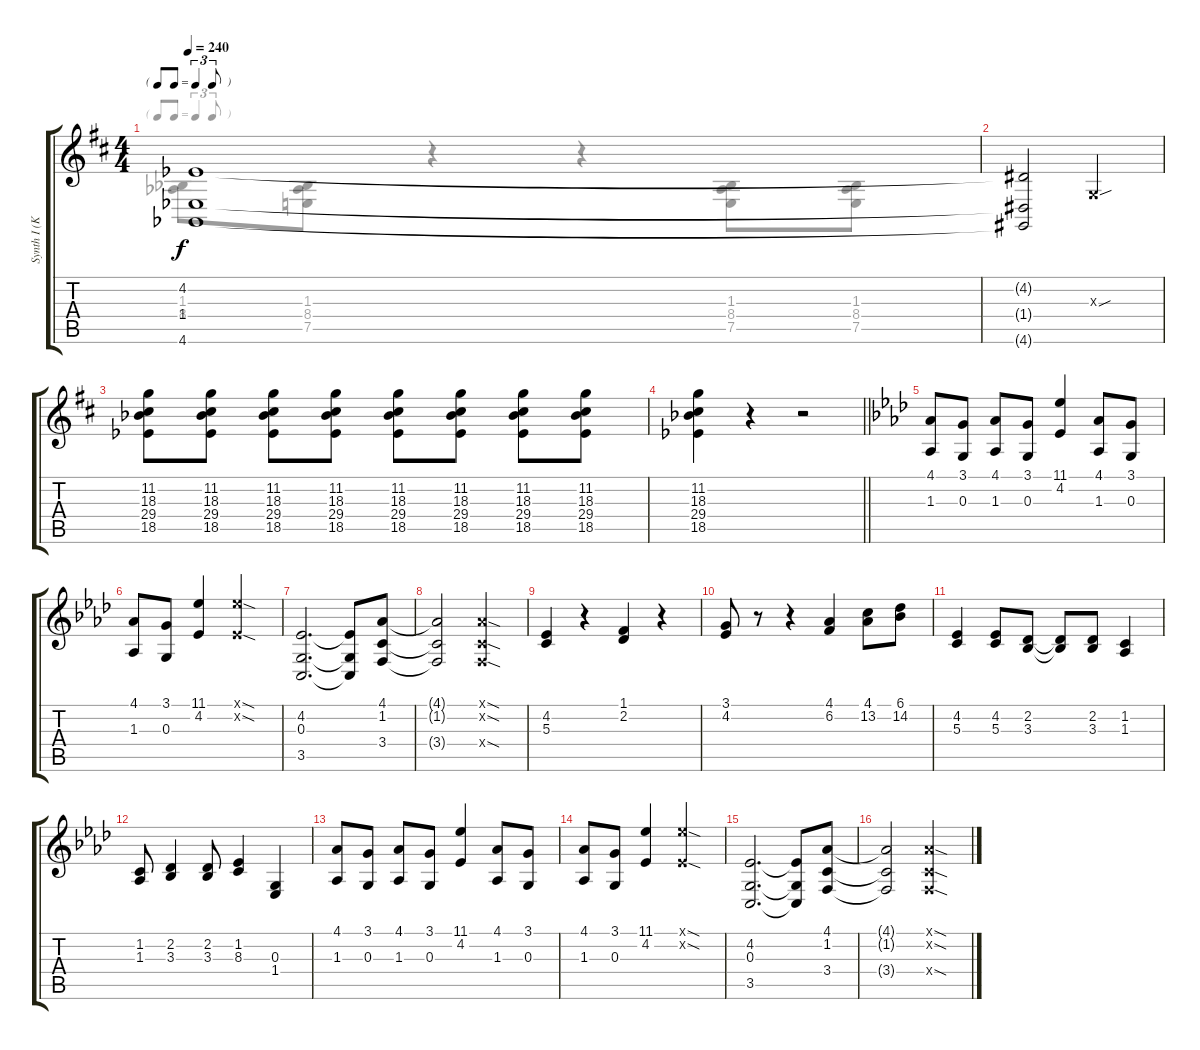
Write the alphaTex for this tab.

\track ("Synth I (Kotobuki Tsumugi)" "Synth I (K") {instrument drawbarorgan}
\staff {score tabs}
\tuning (E4 B3 G3 D3 A2 E2) {hide}
\voice
\ts (4 4)
\tf triplet8th
\tempo 240
\clef g2
\ks d
(4.2{acc b} 1.4{acc b} 4.6{acc b}).1{dy f} |
(4.2{t} 1.4{t} 4.6{t}).2 0.3{sou x}.2 |
(11.2{acc b} 18.3 29.4 18.5{acc b}).8{volume 8} (11.2{acc b} 18.3 29.4 18.5{acc b}).8 (11.2{acc b} 18.3 29.4 18.5{acc b}).8 (11.2{acc b} 18.3 29.4 18.5{acc b}).8 (11.2{acc b} 18.3 29.4 18.5{acc b}).8 (11.2{acc b} 18.3 29.4 18.5{acc b}).8 (11.2{acc b} 18.3 29.4 18.5{acc b}).8 (11.2{acc b} 18.3 29.4 18.5{acc b}).8 |
\barLineRight lightlight
(11.2{acc b} 18.3 29.4 18.5{acc b}).4 r.4 r.2 |
\ks ab
(4.1 1.3).8{volume 10} (3.1 0.3).8 (4.1 1.3).8 (3.1 0.3).8 (11.1 4.2).4 (4.1 1.3).8 (3.1 0.3).8 |
(4.1 1.3).8 (3.1 0.3).8 (11.1 4.2).4 (11.1{sod x} 4.2{sod x}).2 |
(4.2 0.3 3.5).2{d} (4.2{t} 0.3{t} 3.5{t}).8 (4.1 1.2 3.4).8 |
(4.1{t} 1.2{t} 3.4{t}).2 (4.1{sod x} 1.2{sod x} 3.4{sod x}).2 |
(4.2 5.3).4 r.4 (1.1 2.2).4 r.4 |
(3.1 4.2).8 r.8 r.4 (4.1 6.2).4 (4.1 13.2).8 (6.1 14.2).8 |
(4.2 5.3).4 (4.2 5.3).8 (2.2 3.3).8 (2.2{t} 3.3{t}).8 (2.2 3.3).8 (1.2 1.3).4 |
(1.2 1.3).8 (2.2 3.3).4 (2.2 3.3).8 (1.2 8.3).4 (0.3 1.4).4 |
(4.1 1.3).8 (3.1 0.3).8 (4.1 1.3).8 (3.1 0.3).8 (11.1 4.2).4 (4.1 1.3).8 (3.1 0.3).8 |
(4.1 1.3).8 (3.1 0.3).8 (11.1 4.2).4 (11.1{sod x} 4.2{sod x}).2 |
(4.2 0.3 3.5).2{d} (4.2{t} 0.3{t} 3.5{t}).8 (4.1 1.2 3.4).8 |
(4.1{t} 1.2{t} 3.4{t}).2 (4.1{sod x} 1.2{sod x} 3.4{sod x}).2
\voice
\clef g2
\ottava regular
\simile none
\ks d
(1.3{acc b} 8.4{acc b}).8{dy f} (1.3{acc b} 8.4{acc b} 7.5).8 r.4 r.4 (1.3{acc b} 8.4{acc b} 7.5).8 (1.3{acc b} 8.4{acc b} 7.5).8 |
|
|
\barLineRight lightlight
|
\ks ab
|
|
|
|
|
|
|
|
|
|
|
